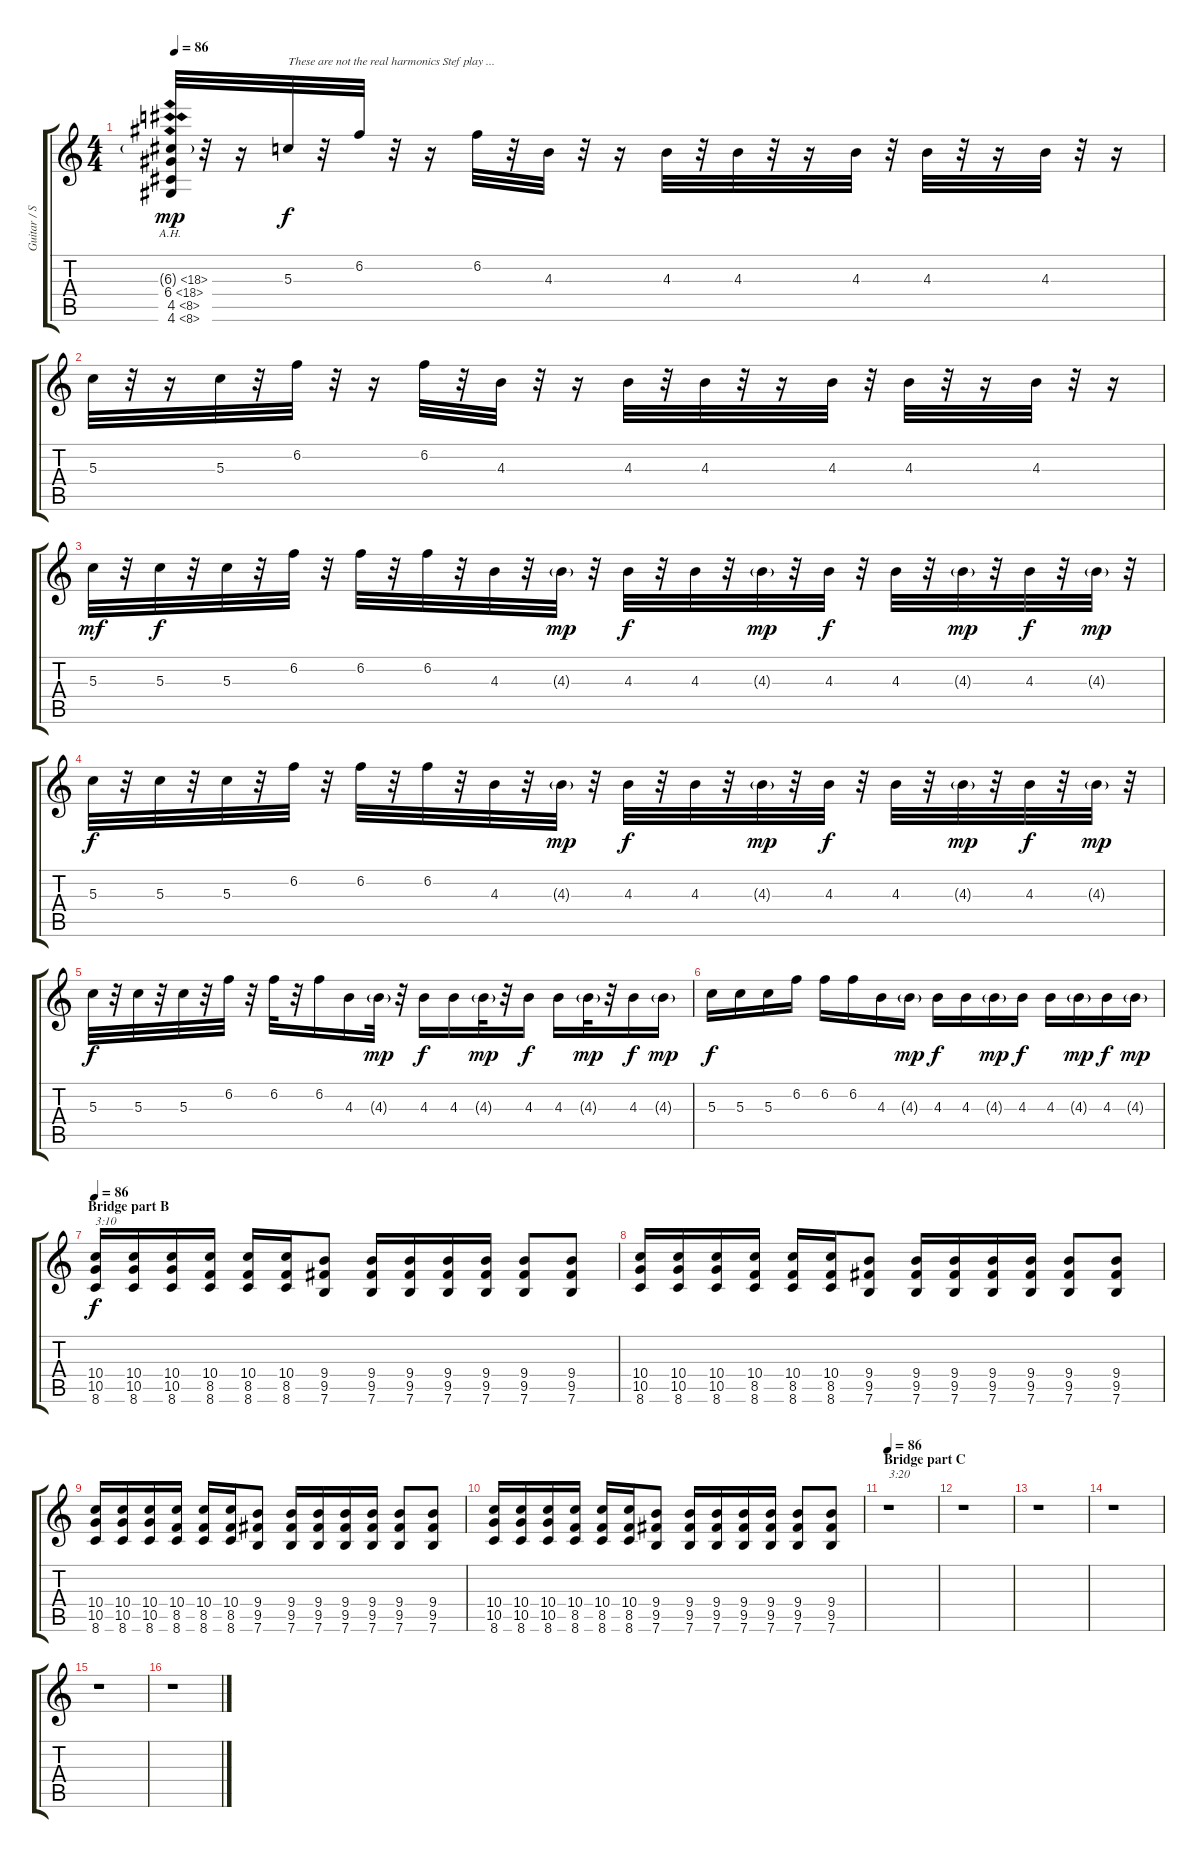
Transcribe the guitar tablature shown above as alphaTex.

\track ("Guitar / Steph Carpenter" "Guitar / S") {instrument overdrivenguitar}
\staff {score tabs}
\tuning (E4 B3 G3 D3 A2 E2) {hide}
\ts (4 4)
\tempo 86
\clef g2
\ks c
(6.3{ah 12 g} 6.4{ah 12} 4.5{ah 4} 4.6{ah 4}).32{dy mp} r.32 r.16 5.3.32{txt "These are not the real harmonics Stef play ..." dy f volume 9 instrument guitarharmonics} r.32 6.2.32 r.32 r.16 6.2.32 r.32 4.3.32 r.32 r.16 4.3.32 r.32 4.3.32 r.32 r.16 4.3.32 r.32 4.3.32 r.32 r.16 4.3.32 r.32 r.16 |
5.3.32{volume 9 instrument guitarharmonics} r.32 r.16 5.3.32 r.32 6.2.32 r.32 r.16 6.2.32 r.32 4.3.32 r.32 r.16 4.3.32 r.32 4.3.32 r.32 r.16 4.3.32 r.32 4.3.32 r.32 r.16 4.3.32 r.32 r.16 |
5.3.32{dy mf volume 11 instrument overdrivenguitar} r.32 5.3.32{dy f} r.32 5.3.32 r.32 6.2.32 r.32 6.2.32 r.32 6.2.32 r.32 4.3.32 r.32 4.3{g}.32{dy mp} r.32 4.3.32{dy f} r.32 4.3.32 r.32 4.3{g}.32{dy mp} r.32 4.3.32{dy f} r.32 4.3.32 r.32 4.3{g}.32{dy mp} r.32 4.3.32{dy f} r.32 4.3{g}.32{dy mp} r.32 |
5.3.32{dy f volume 12} r.32 5.3.32 r.32 5.3.32 r.32 6.2.32 r.32 6.2.32 r.32 6.2.32 r.32 4.3.32 r.32 4.3{g}.32{dy mp} r.32 4.3.32{dy f} r.32 4.3.32 r.32 4.3{g}.32{dy mp} r.32 4.3.32{dy f} r.32 4.3.32 r.32 4.3{g}.32{dy mp} r.32 4.3.32{dy f} r.32 4.3{g}.32{dy mp} r.32 |
5.3.32{dy f volume 14 instrument overdrivenguitar} r.32 5.3.32 r.32 5.3.32 r.32 6.2.32 r.32 6.2.32 r.32 6.2.16 4.3.16 4.3{g}.32{dy mp} r.32 4.3.16{dy f} 4.3.16 4.3{g}.32{dy mp} r.32 4.3.16{dy f} 4.3.16 4.3{g}.32{dy mp} r.32 4.3.16{dy f} 4.3{g}.16{dy mp} |
5.3.16{dy f volume 16 instrument overdrivenguitar} 5.3.16 5.3.16 6.2.16 6.2.16 6.2.16 4.3.16 4.3{g}.16{dy mp} 4.3.16{dy f} 4.3.16 4.3{g}.16{dy mp} 4.3.16{dy f} 4.3.16 4.3{g}.16{dy mp} 4.3.16{dy f} 4.3{g}.16{dy mp} |
\section ("" "Bridge part B")
\tempo 86
(10.4 10.5 8.6).16{txt "3:10" dy f instrument overdrivenguitar} (10.4 10.5 8.6).16 (10.4 10.5 8.6).16 (10.4 8.5 8.6).16 (10.4 8.5 8.6).16 (10.4 8.5 8.6).16 (9.4 9.5 7.6).8 (9.4 9.5 7.6).16 (9.4 9.5 7.6).16 (9.4 9.5 7.6).16 (9.4 9.5 7.6).16 (9.4 9.5 7.6).8 (9.4 9.5 7.6).8 |
(10.4 10.5 8.6).16 (10.4 10.5 8.6).16 (10.4 10.5 8.6).16 (10.4 8.5 8.6).16 (10.4 8.5 8.6).16 (10.4 8.5 8.6).16 (9.4 9.5 7.6).8 (9.4 9.5 7.6).16 (9.4 9.5 7.6).16 (9.4 9.5 7.6).16 (9.4 9.5 7.6).16 (9.4 9.5 7.6).8 (9.4 9.5 7.6).8 |
(10.4 10.5 8.6).16 (10.4 10.5 8.6).16 (10.4 10.5 8.6).16 (10.4 8.5 8.6).16 (10.4 8.5 8.6).16 (10.4 8.5 8.6).16 (9.4 9.5 7.6).8 (9.4 9.5 7.6).16 (9.4 9.5 7.6).16 (9.4 9.5 7.6).16 (9.4 9.5 7.6).16 (9.4 9.5 7.6).8 (9.4 9.5 7.6).8 |
(10.4 10.5 8.6).16 (10.4 10.5 8.6).16 (10.4 10.5 8.6).16 (10.4 8.5 8.6).16 (10.4 8.5 8.6).16 (10.4 8.5 8.6).16 (9.4 9.5 7.6).8 (9.4 9.5 7.6).16 (9.4 9.5 7.6).16 (9.4 9.5 7.6).16 (9.4 9.5 7.6).16 (9.4 9.5 7.6).8 (9.4 9.5 7.6).8 |
\section ("" "Bridge part C")
\tempo 86
r.1{txt "3:20"} |
r.1 |
r.1 |
r.1 |
r.1 |
r.1
